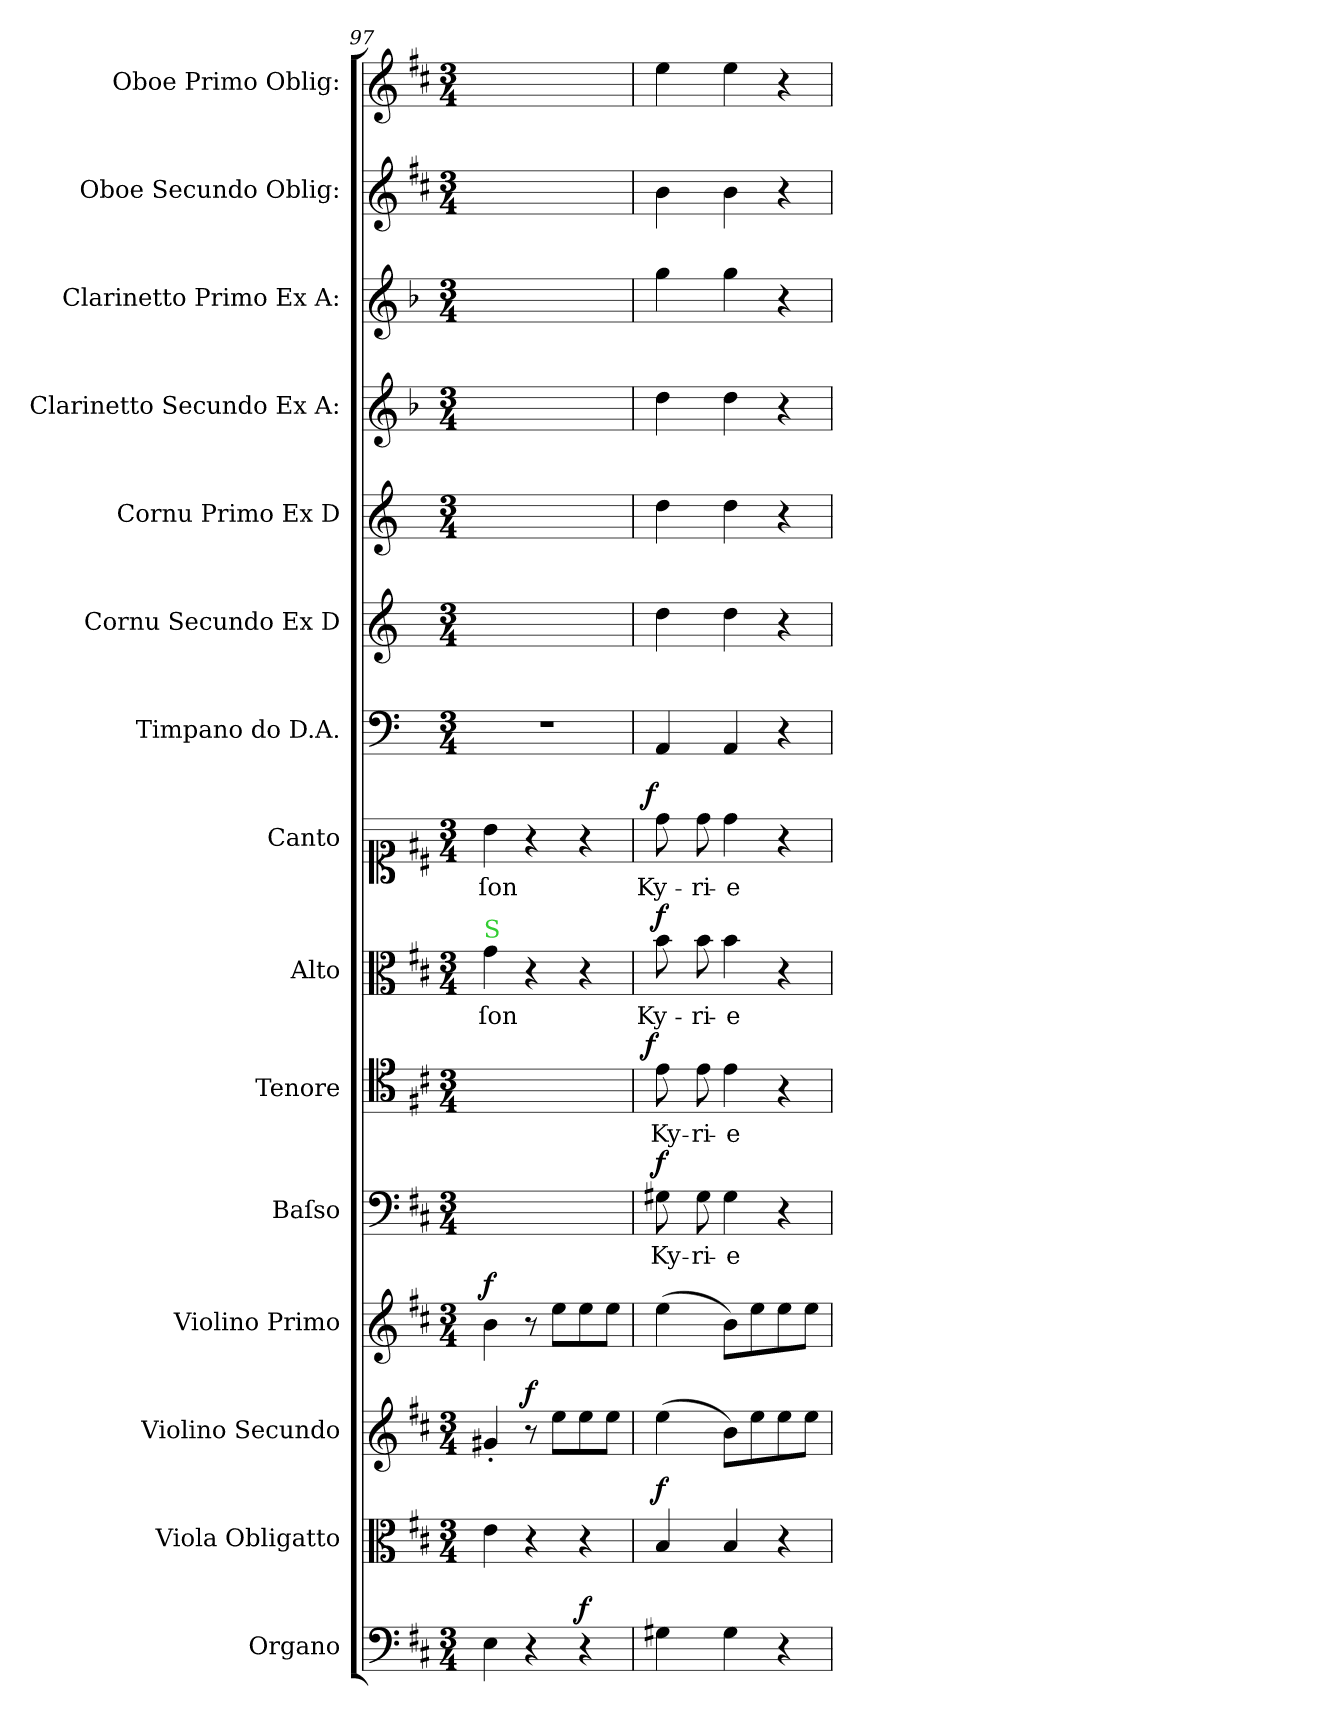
**kern	**dynam	**kern	**dynam	**kern	**dynam	**kern	**dynam	**kern	**text	**dynam	**kern	**text	**dynam	**kern	**text	**dynam	**kern	**text	**dynam	**kern	**kern	**kern	**kern	**kern	**kern	**kern
*part15	*part15	*part14	*part14	*part13	*part13	*part12	*part12	*part11	*part11	*part11	*part10	*part10	*part10	*part9	*part9	*part9	*part8	*part8	*part8	*part7	*part6	*part5	*part4	*part3	*part2	*part1
*staff15	*staff15	*staff14	*staff14	*staff13	*staff13	*staff12	*staff12	*staff11	*staff11	*staff11	*staff10	*staff10	*staff10	*staff9	*staff9	*staff9	*staff8	*staff8	*staff8	*staff7	*staff6	*staff5	*staff4	*staff3	*staff2	*staff1
*I"Organo	*	*I"Viola Obligatto	*	*I"Violino Secundo	*	*I"Violino Primo	*	*I"Baſso	*	*	*I"Tenore	*	*	*I"Alto	*	*	*I"Canto	*	*	*I"Timpano do D.A.	*I"Cornu Secundo Ex D	*I"Cornu Primo Ex D	*I"Clarinetto Secundo Ex A:	*I"Clarinetto Primo Ex A:	*I"Oboe Secundo Oblig:	*I"Oboe Primo Oblig:
*I'org	*	*I'vla obl	*	*I'vl 2	*	*I'vl 1	*	*I'B	*	*	*I'T	*	*	*I'A	*	*	*	*	*	*I'timp	*	*	*I'cl 2 in A	*I'cl 1 in A	*I'ob 2	*I'ob 1
*clefF4	*	*clefC3	*	*clefG2	*	*clefG2	*	*clefF4	*	*	*clefC4	*	*	*clefC3	*	*	*clefC1	*	*	*clefF4	*clefG2	*clefG2	*clefG2	*clefG2	*clefG2	*clefG2
*	*	*	*	*	*	*	*	*	*	*	*	*	*	*	*	*	*	*	*	*	*ITrd-1c-2	*ITrd-1c-2	*ITrd2c3	*ITrd2c3	*	*
*k[f#c#]	*	*k[f#c#]	*	*k[f#c#]	*	*k[f#c#]	*	*k[f#c#]	*	*	*k[f#c#]	*	*	*k[f#c#]	*	*	*k[f#c#]	*	*	*k[]	*k[f#c#]	*k[f#c#]	*k[f#c#]	*k[f#c#]	*k[f#c#]	*k[f#c#]
*M3/4	*	*M3/4	*	*M3/4	*	*M3/4	*	*M3/4	*	*	*M3/4	*	*	*M3/4	*	*	*M3/4	*	*	*M3/4	*M3/4	*M3/4	*M3/4	*M3/4	*M3/4	*M3/4
=97	=97	=97	=97	=97	=97	=97	=97	=97	=97	=97	=97	=97	=97	=97	=97	=97	=97	=97	=97	=97	=97	=97	=97	=97	=97	=97
!	!	!	!	!	!	!	!	!	!	!	!	!	!	!LO:TX:a:color=limegreen:t=S	!	!	!	!	!	!	!	!	!	!	!	!
!	!	!	!	!	!	!	!LO:DY:a	!	!	!	!	!	!	!	!	!	!	!	!	!	!	!	!	!	!	!
4E\	.	4e\	.	4g#X'/	.	4b\	f	2.ryy	.	.	2.ryy	.	.	4g\	-ſon	.	4b\	-ſon	.	2.r	2.ryy	2.ryy	2.ryy	2.ryy	2.ryy	2.ryy
!	!	!	!	!	!LO:DY:a	!	!	!	!	!	!	!	!	!	!	!	!	!	!	!	!	!	!	!	!	!
4r	.	4r	.	8r	f	8r	.	.	.	.	.	.	.	4r	.	.	4r	.	.	.	.	.	.	.	.	.
.	.	.	.	8ee\L	.	8ee\L	.	.	.	.	.	.	.	.	.	.	.	.	.	.	.	.	.	.	.	.
!	!LO:DY:a	!	!	!	!	!	!	!	!	!	!	!	!	!	!	!	!	!	!	!	!	!	!	!	!	!
4r	f	4r	.	8ee\	.	8ee\	.	.	.	.	.	.	.	4r	.	.	4r	.	.	.	.	.	.	.	.	.
.	.	.	.	8ee\J	.	8ee\J	.	.	.	.	.	.	.	.	.	.	.	.	.	.	.	.	.	.	.	.
=98	=98	=98	=98	=98	=98	=98	=98	=98	=98	=98	=98	=98	=98	=98	=98	=98	=98	=98	=98	=98	=98	=98	=98	=98	=98	=98
!	!	!	!LO:DY:a	!	!	!	!	!	!	!LO:DY:a	!	!	!LO:DY:a:rj	!	!	!LO:DY:a	!	!	!LO:DY:a:rj	!	!	!	!	!	!	!
4G#X\	.	4B/	f	(4ee\	.	(4ee\	.	8G#X\	Ky-	f	8e\	Ky-	f	8b\	Ky-	f	8dd\	Ky-	f	4AA/	4ee\	4ee\	4b\	4ee\	4b\	4ee\
.	.	.	.	.	.	.	.	8G#\	-ri-	.	8e\	-ri-	.	8b\	-ri-	.	8dd\	-ri-	.	.	.	.	.	.	.	.
4G#\	.	4B/	.	8b\L)	.	8b\L)	.	4G#\	-e	.	4e\	-e	.	4b\	-e	.	4dd\	-e	.	4AA/	4ee\	4ee\	4b\	4ee\	4b\	4ee\
.	.	.	.	8ee\	.	8ee\	.	.	.	.	.	.	.	.	.	.	.	.	.	.	.	.	.	.	.	.
4r	.	4r	.	8ee\	.	8ee\	.	4r	.	.	4r	.	.	4r	.	.	4r	.	.	4r	4r	4r	4r	4r	4r	4r
.	.	.	.	8ee\J	.	8ee\J	.	.	.	.	.	.	.	.	.	.	.	.	.	.	.	.	.	.	.	.
=	=	=	=	=	=	=	=	=	=	=	=	=	=	=	=	=	=	=	=	=	=	=	=	=	=	=
*-	*-	*-	*-	*-	*-	*-	*-	*-	*-	*-	*-	*-	*-	*-	*-	*-	*-	*-	*-	*-	*-	*-	*-	*-	*-	*-
